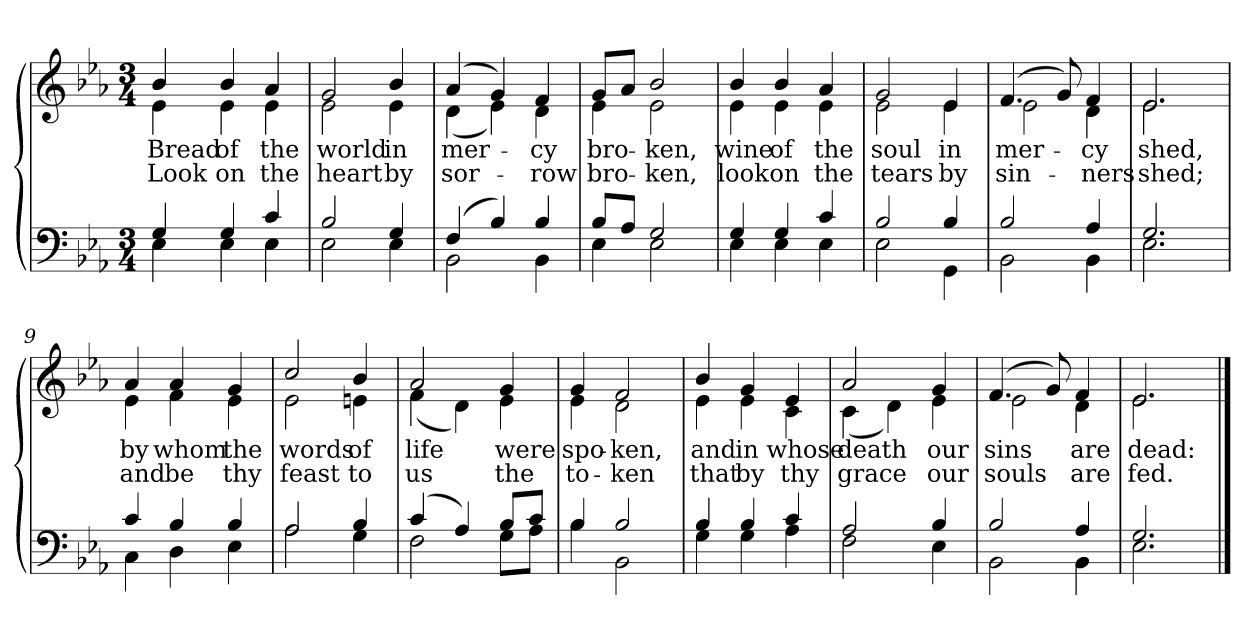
**kern	**kern	**text	**text
*part2	*part1	*part1	*part1
*staff2	*staff1	*staff1	*staff1
*clefF4	*clefG2	*	*
*k[b-e-a-]	*k[b-e-a-]	*	*
*M3/4	*M3/4	*	*
=1	=1	=1	=1
*^	*	*	*
!	!	!LO:TX:b:i:t=Verse	!	!
!	!	!	!LO:LY:b	!LO:LY:b
*	*	*^	*	*
4G/	4E-\	4b-/	4e-\	Bread	Look
!	!	!	!	!LO:LY:b	!LO:LY:b
4G/	4E-\	4b-/	4e-\	of	on
!	!	!	!	!LO:LY:b	!LO:LY:b
4c/	4E-\	4a-/	4e-\	the	the
=2	=2	=2	=2	=2	=2
!	!	!	!	!LO:LY:b	!LO:LY:b
2B-/	2E-\	2g/	2e-\	world	heart
!	!	!	!	!LO:LY:b	!LO:LY:b
4G/	4E-\	4b-/	4e-\	in	by
=3	=3	=3	=3	=3	=3
!	!	!	!	!LO:LY:b	!LO:LY:b
(>4F/	2BB-\	(>4a-/	(<4d\	mer-	sor-
4B-/)	.	4g/)	4e-\)	.	.
!	!	!	!	!LO:LY:b	!LO:LY:b
4B-/	4BB-\	4f/	4d\	-cy	-row
=4	=4	=4	=4	=4	=4
!	!	!	!	!LO:LY:b	!LO:LY:b
8B-/L	4E-\	8g/L	4e-\	bro-	bro-
8A-/J	.	8a-/J	.	.	.
!	!	!	!	!LO:LY:b	!LO:LY:b
2G/	2E-\	2b-/	2e-\	-ken,	-ken,
!!LO:LB:g=z	!!
=5	=5	=5	=5	=5	=5
!	!	!	!	!LO:LY:b	!LO:LY:b
4G/	4E-\	4b-/	4e-\	wine	look
!	!	!	!	!LO:LY:b	!LO:LY:b
4G/	4E-\	4b-/	4e-\	of	on
!	!	!	!	!LO:LY:b	!LO:LY:b
4c/	4E-\	4a-/	4e-\	the	the
=6	=6	=6	=6	=6	=6
!	!	!	!	!LO:LY:b	!LO:LY:b
2B-/	2E-\	2g/	2e-\	soul	tears
!	!	!	!	!LO:LY:b	!LO:LY:b
4B-/	4GG\	4e-/	4e-\	in	by
=7	=7	=7	=7	=7	=7
!	!	!	!	!LO:LY:b	!LO:LY:b
2B-/	2BB-\	(>4.f/	2e-\	mer-	sin-
.	.	8g/)	.	.	.
!	!	!	!	!LO:LY:b	!LO:LY:b
4A-/	4BB-\	4f/	4d\	-cy	-ners
=8	=8	=8	=8	=8	=8
!	!	!	!	!LO:LY:b	!LO:LY:b
2.G/	2.E-\	2.e-/	2.e-\	shed,	shed;
!!LO:LB:g=z	!!
=9	=9	=9	=9	=9	=9
!	!	!	!	!LO:LY:b	!LO:LY:b
4c/	4C\	4a-/	4e-\	by	and
!	!	!	!	!LO:LY:b	!LO:LY:b
4B-/	4D\	4a-/	4f\	whom	be
!	!	!	!	!LO:LY:b	!LO:LY:b
4B-/	4E-\	4g/	4e-\	the	thy
=10	=10	=10	=10	=10	=10
!	!	!	!	!LO:LY:b	!LO:LY:b
2A-/	2A-\	2cc/	2e-\	words	feast
!	!	!	!	!LO:LY:b	!LO:LY:b
4B-/	4G\	4b-/	4en\	of	to
=11	=11	=11	=11	=11	=11
!	!	!	!	!LO:LY:b	!LO:LY:b
(>4c/	2F\	2a-/	(<4f\	life	us
4A-/)	.	.	4d\)	.	.
!	!	!	!	!LO:LY:b	!LO:LY:b
8B-/L	8G\L	4g/	4e-\	were	the
8c/J	8A-\J	.	.	.	.
=12	=12	=12	=12	=12	=12
!	!	!	!	!LO:LY:b	!LO:LY:b
4B-/	4B-\	4g/	4e-\	spo-	to-
!	!	!	!	!LO:LY:b	!LO:LY:b
2B-/	2BB-\	2f/	2d\	-ken,	-ken
!!LO:LB:g=z	!!
=13	=13	=13	=13	=13	=13
!	!	!	!	!LO:LY:b	!LO:LY:b
4B-/	4G\	4b-/	4e-\	and	that
!	!	!	!	!LO:LY:b	!LO:LY:b
4B-/	4G\	4g/	4e-\	in	by
!	!	!	!	!LO:LY:b	!LO:LY:b
4c/	4A-\	4e-/	4c\	whose	thy
=14	=14	=14	=14	=14	=14
!	!	!	!	!LO:LY:b	!LO:LY:b
2A-/	2F\	2a-/	(<4c\	death	grace
.	.	.	4d\)	.	.
!	!	!	!	!LO:LY:b	!LO:LY:b
4B-/	4E-\	4g/	4e-\	our	our
=15	=15	=15	=15	=15	=15
!	!	!	!	!LO:LY:b	!LO:LY:b
2B-/	2BB-\	(>4.f/	2e-\	sins	souls
.	.	8g/)	.	.	.
!	!	!	!	!LO:LY:b	!LO:LY:b
4A-/	4BB-\	4f/	4d\	are	are
=16	=16	=16	=16	=16	=16
!	!	!	!	!LO:LY:b	!LO:LY:b
2.G/	2.E-\	2.e-/	2.e-\	dead:	fed.
*v	*v	*	*	*	*
*	*v	*v	*	*
==	==	==	==
*-	*-	*-	*-
